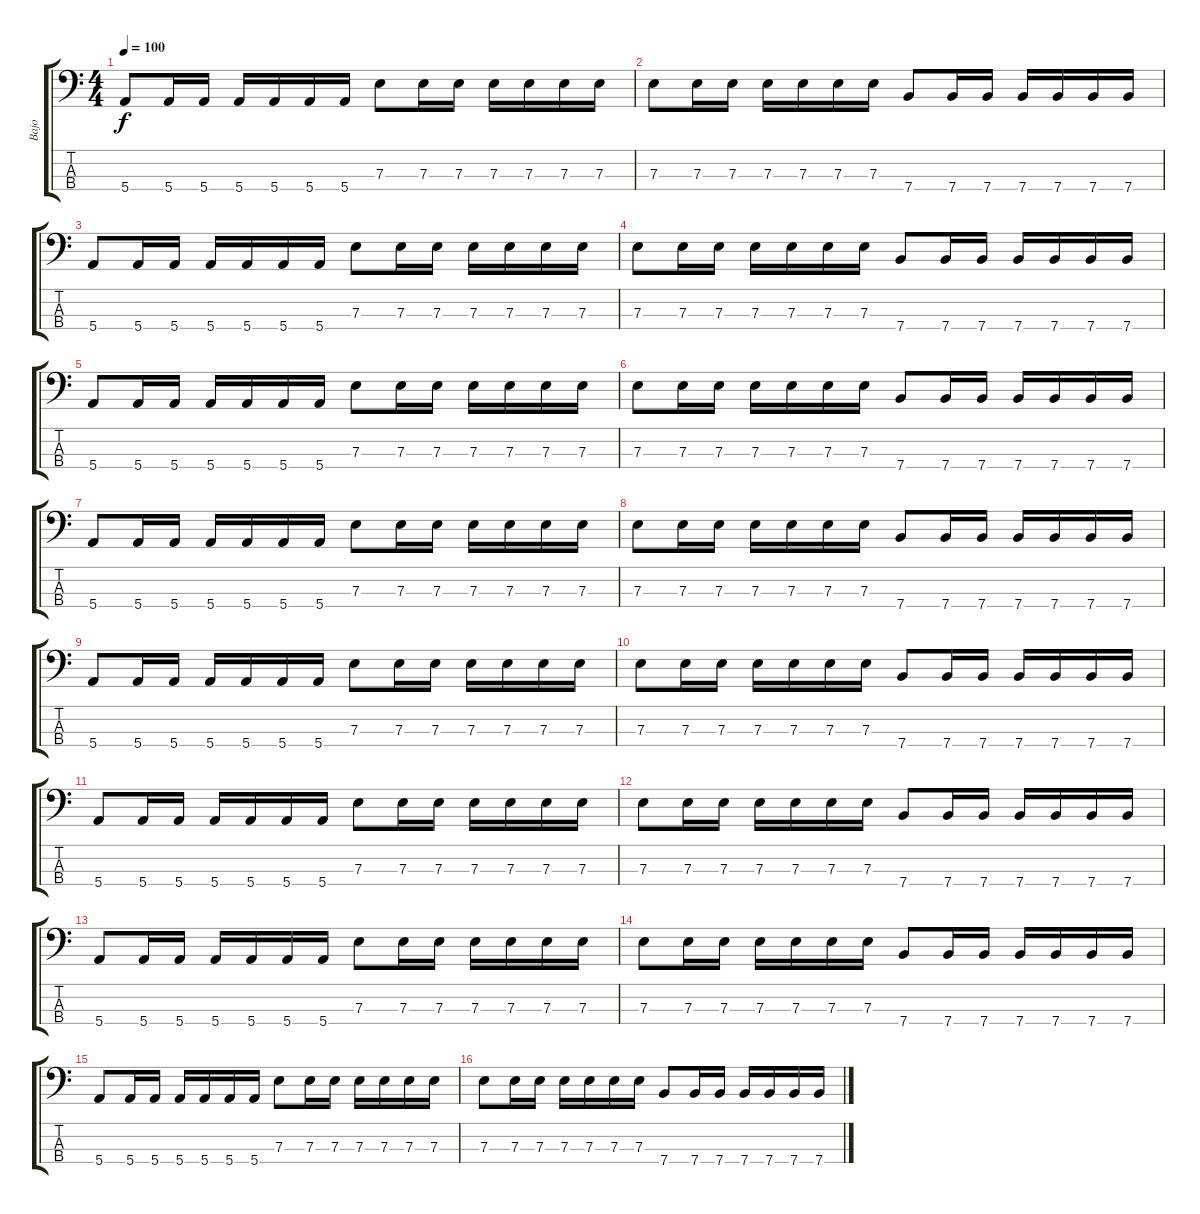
\track ("Bajo" "Bajo") {instrument electricbasspick}
\staff {score tabs}
\tuning (G2 D2 A1 E1) {hide}
\ts (4 4)
\tempo 100
\clef f4
\ks c
5.4.8{dy f} 5.4.16 5.4.16 5.4.16 5.4.16 5.4.16 5.4.16 7.3.8 7.3.16 7.3.16 7.3.16 7.3.16 7.3.16 7.3.16 |
7.3.8 7.3.16 7.3.16 7.3.16 7.3.16 7.3.16 7.3.16 7.4.8 7.4.16 7.4.16 7.4.16 7.4.16 7.4.16 7.4.16 |
5.4.8 5.4.16 5.4.16 5.4.16 5.4.16 5.4.16 5.4.16 7.3.8 7.3.16 7.3.16 7.3.16 7.3.16 7.3.16 7.3.16 |
7.3.8 7.3.16 7.3.16 7.3.16 7.3.16 7.3.16 7.3.16 7.4.8 7.4.16 7.4.16 7.4.16 7.4.16 7.4.16 7.4.16 |
5.4.8 5.4.16 5.4.16 5.4.16 5.4.16 5.4.16 5.4.16 7.3.8 7.3.16 7.3.16 7.3.16 7.3.16 7.3.16 7.3.16 |
7.3.8 7.3.16 7.3.16 7.3.16 7.3.16 7.3.16 7.3.16 7.4.8 7.4.16 7.4.16 7.4.16 7.4.16 7.4.16 7.4.16 |
5.4.8 5.4.16 5.4.16 5.4.16 5.4.16 5.4.16 5.4.16 7.3.8 7.3.16 7.3.16 7.3.16 7.3.16 7.3.16 7.3.16 |
7.3.8 7.3.16 7.3.16 7.3.16 7.3.16 7.3.16 7.3.16 7.4.8 7.4.16 7.4.16 7.4.16 7.4.16 7.4.16 7.4.16 |
5.4.8 5.4.16 5.4.16 5.4.16 5.4.16 5.4.16 5.4.16 7.3.8 7.3.16 7.3.16 7.3.16 7.3.16 7.3.16 7.3.16 |
7.3.8 7.3.16 7.3.16 7.3.16 7.3.16 7.3.16 7.3.16 7.4.8 7.4.16 7.4.16 7.4.16 7.4.16 7.4.16 7.4.16 |
5.4.8 5.4.16 5.4.16 5.4.16 5.4.16 5.4.16 5.4.16 7.3.8 7.3.16 7.3.16 7.3.16 7.3.16 7.3.16 7.3.16 |
7.3.8 7.3.16 7.3.16 7.3.16 7.3.16 7.3.16 7.3.16 7.4.8 7.4.16 7.4.16 7.4.16 7.4.16 7.4.16 7.4.16 |
5.4.8 5.4.16 5.4.16 5.4.16 5.4.16 5.4.16 5.4.16 7.3.8 7.3.16 7.3.16 7.3.16 7.3.16 7.3.16 7.3.16 |
7.3.8 7.3.16 7.3.16 7.3.16 7.3.16 7.3.16 7.3.16 7.4.8 7.4.16 7.4.16 7.4.16 7.4.16 7.4.16 7.4.16 |
5.4.8 5.4.16 5.4.16 5.4.16 5.4.16 5.4.16 5.4.16 7.3.8 7.3.16 7.3.16 7.3.16 7.3.16 7.3.16 7.3.16 |
7.3.8 7.3.16 7.3.16 7.3.16 7.3.16 7.3.16 7.3.16 7.4.8 7.4.16 7.4.16 7.4.16 7.4.16 7.4.16 7.4.16
